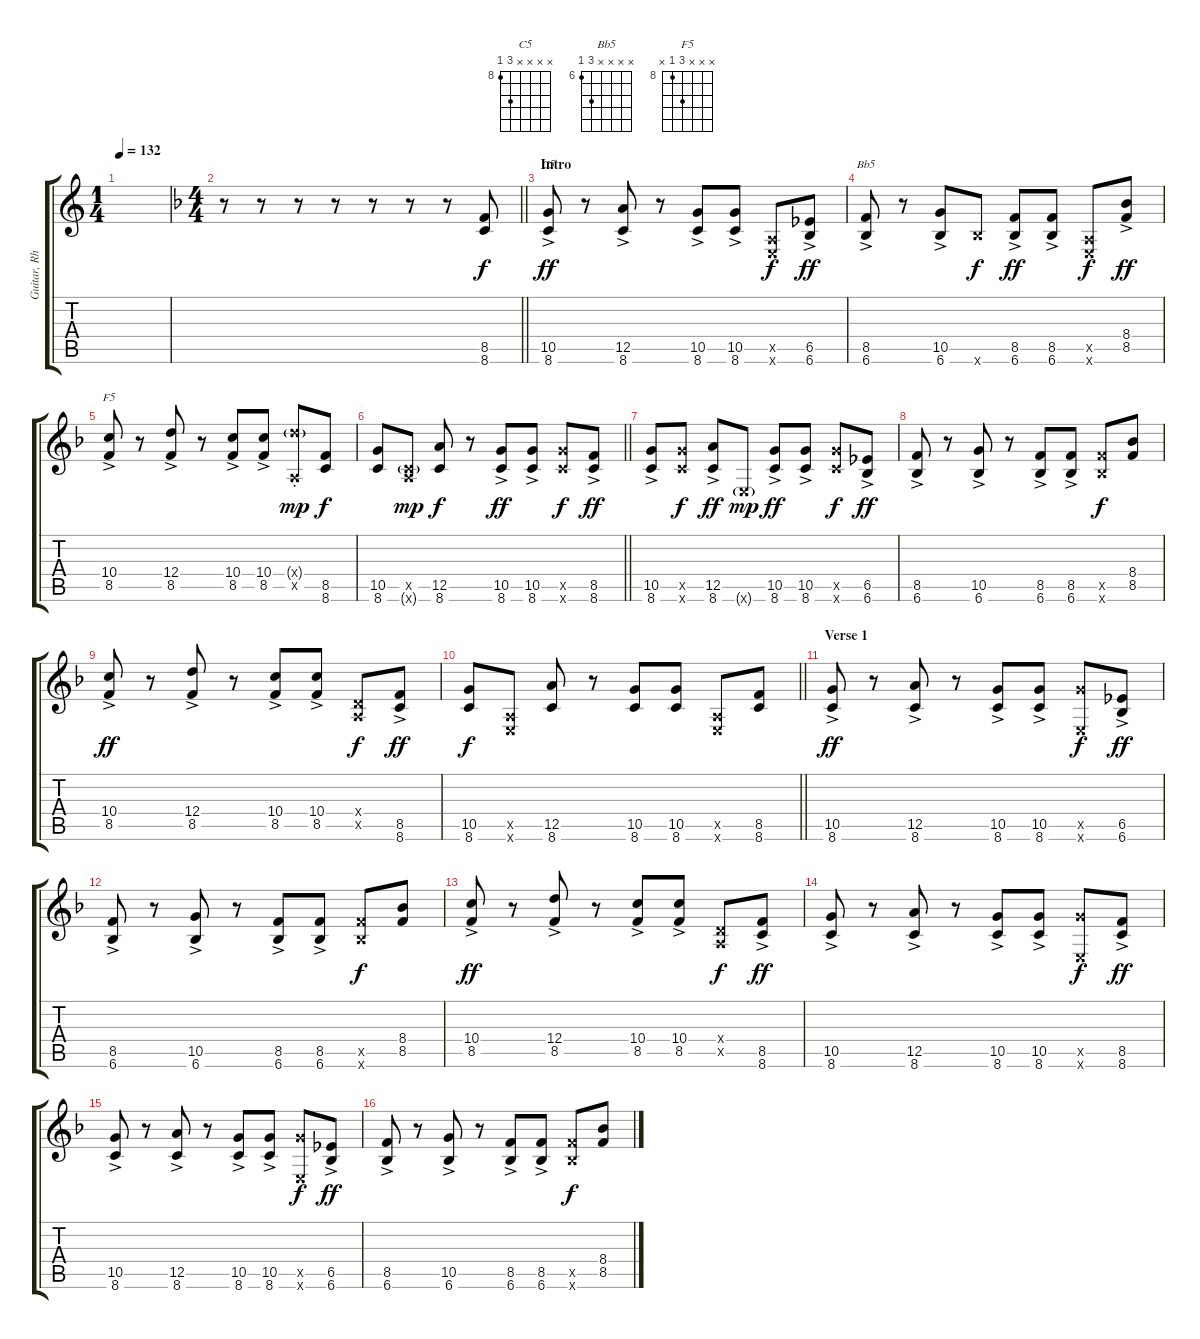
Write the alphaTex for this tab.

\track ("Guitar, Rhythm" "Guitar, Rh") {instrument overdrivenguitar}
\staff {score tabs}
\tuning (E4 B3 G3 D3 A2 E2) {hide}
\chord ("C5" x x x x 10 8) {firstfret 8}
\chord ("Bb5" x x x x 8 6) {firstfret 6}
\chord ("F5" x x x 10 8 x) {firstfret 8}
\ts (1 4)
\tempo 132
\clef g2
\ks c
|
\ts (4 4)
\barLineRight lightlight
\ks f
r.8 r.8 r.8 r.8 r.8 r.8 r.8 (8.5 8.6).8 |
\section ("" "Intro")
(10.5{ac} 8.6{ac}).8{ch "C5" dy ff} r.8 (12.5{ac} 8.6{ac}).8 r.8 (10.5{ac} 8.6{ac}).8 (10.5{ac} 8.6{ac}).8 (0.5{x} 0.6{x}).8{dy f} (6.5{ac} 6.6{ac}).8{dy ff} |
(8.5{ac} 6.6{ac}).8{ch "Bb5"} r.8 (10.5{ac} 6.6{ac}).8 6.6{x}.8{dy f} (8.5{ac} 6.6{ac}).8{dy ff} (8.5{ac} 6.6{ac}).8 (0.5{x} 0.6{x}).8{dy f} (8.4{ac} 8.5{ac}).8{dy ff} |
(10.4{ac} 8.5{ac}).8{ch "F5"} r.8 (12.4{ac} 8.5{ac}).8 r.8 (10.4{ac} 8.5{ac}).8 (10.4{ac} 8.5{ac}).8 (12.4{g st x} 0.5{x}).8{dy mp} (8.5 8.6).8{dy f} |
\barLineRight lightlight
(10.5 8.6).8 (0.5{x} 8.6{g x}).8{dy mp} (12.5 8.6).8{dy f} r.8 (10.5{ac} 8.6{ac}).8{dy ff} (10.5{ac} 8.6{ac}).8 (10.5{x} 8.6{x}).8{dy f} (8.5{ac} 8.6{ac}).8{dy ff} |
(10.5{ac} 8.6{ac}).8 (10.5{x} 8.6{x}).8{dy f} (12.5{ac} 8.6{ac}).8{dy ff} 0.6{g x}.8{dy mp} (10.5{ac} 8.6{ac}).8{dy ff} (10.5{ac} 8.6{ac}).8 (10.5{x} 8.6{x}).8{dy f} (6.5{ac} 6.6{ac}).8{dy ff} |
(8.5{ac} 6.6{ac}).8 r.8 (10.5{ac} 6.6{ac}).8 r.8 (8.5{ac} 6.6{ac}).8 (8.5{ac} 6.6{ac}).8 (8.5{x} 6.6{x}).8{dy f} (8.4 8.5).8 |
(10.4{ac} 8.5{ac}).8{dy ff} r.8 (12.4{ac} 8.5{ac}).8 r.8 (10.4{ac} 8.5{ac}).8 (10.4{ac} 8.5{ac}).8 (0.4{x} 0.5{x}).8{dy f} (8.5{ac} 8.6{ac}).8{dy ff} |
\barLineRight lightlight
(10.5 8.6).8{dy f} (0.5{x} 0.6{x}).8 (12.5 8.6).8 r.8 (10.5 8.6).8 (10.5 8.6).8 (0.5{x} 0.6{x}).8 (8.5 8.6).8 |
\section ("" "Verse 1")
(10.5{ac} 8.6).8{dy ff} r.8 (12.5{ac} 8.6).8 r.8 (10.5{ac} 8.6).8 (10.5{ac} 8.6).8 (10.5{x} 0.6{x}).8{dy f} (6.5{ac} 6.6).8{dy ff} |
(8.5{ac} 6.6).8 r.8 (10.5{ac} 6.6).8 r.8 (8.5{ac} 6.6).8 (8.5{ac} 6.6).8 (8.5{x} 6.6{x}).8{dy f} (8.4 8.5).8 |
(10.4{ac} 8.5).8{dy ff} r.8 (12.4{ac} 8.5).8 r.8 (10.4{ac} 8.5).8 (10.4{ac} 8.5).8 (0.4{x} 0.5{x}).8{dy f} (8.5{ac} 8.6).8{dy ff} |
(10.5{ac} 8.6).8 r.8 (12.5{ac} 8.6).8 r.8 (10.5{ac} 8.6).8 (10.5{ac} 8.6).8 (10.5{x} 0.6{x}).8{dy f} (8.5{ac} 8.6).8{dy ff} |
(10.5{ac} 8.6).8 r.8 (12.5{ac} 8.6).8 r.8 (10.5{ac} 8.6).8 (10.5{ac} 8.6).8 (10.5{x} 0.6{x}).8{dy f} (6.5{ac} 6.6).8{dy ff} |
(8.5{ac} 6.6).8 r.8 (10.5{ac} 6.6).8 r.8 (8.5{ac} 6.6).8 (8.5{ac} 6.6).8 (8.5{x} 6.6{x}).8{dy f} (8.4 8.5).8
